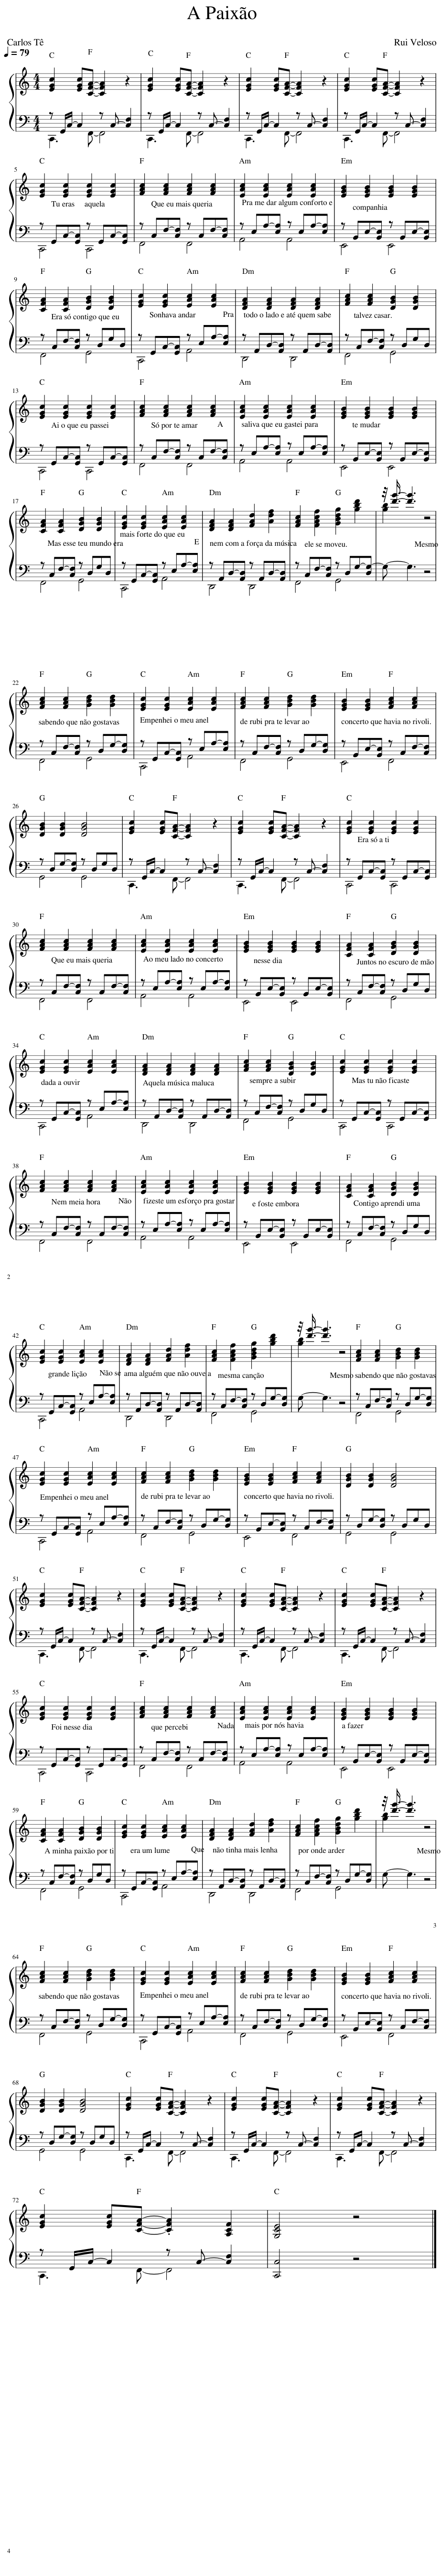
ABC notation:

X:1
%%score { ( 1 4 ) | ( 2 3 ) }
L:1/8
Q:1/4=79
M:4/4
I:linebreak $
K:C
V:1 treble
V:4 treble
V:2 bass
V:3 bass
V:1
 [EGc]2 [EGc][CFA]- [CFA]2 z2 | [EGc]2 [EGc][CFA]- [CFA]2 z2 | [EGc]2 [EGc][CFA]- [CFA]2 z2 | [EGc]2 [EGc][CFA]- [CFA]2 z2 |$ [EGc]2 [EGc]2 [EGc]2 [EGc]2 | %5
 [FAc]2 [FAc]2 [FAc]2 [FAc]2 | [EAc]2 [EAc]2 [EAc]2 [EAc]2 | [EGB]2 [EGB]2 [EGB]2 [EGB]2 |$ [CFA]2 [CFA]2 [DGB]2 [DGB]2 | [EGc]2 [EGc]2 [EAc]2 [EAc]2 | %10
 [DFA]2 [DFA]2 [DFA]2 [DFA]2 | [FAc]2 [FAc]2 [DGB]2 [DGB]2 |$ [EGc]2 [EGc]2 [EGc]2 [EGc]2 | [FAc]2 [FAc]2 [FAc]2 [FAc]2 | [EAc]2 [EAc]2 [EAc]2 [EAc]2 | %15
 [EGB]2 [EGB]2 [EGB]2 [EGB]2 |$ [CFA]2 [CFA]2 [DGB]2 [DGB]2 | [EGc]2 [EGc]2 [EAc]2 [EAc]2 | [DFA]2 [DFA]2 [FAd]2 [Adf]2 | [FAc]2 [FAcf]2 [GBdg]2 [gbd']2 | %20
 z/4 [d'g']3/4- [d'g']3 z4 |$ [FAc]2 [FAc]2 [GBd]2 [GBd]2 | [EGc]2 [EGc]2 [EAc]2 [EAc]2 | [FAc]2 [FAc]2 [GBd]2 [GBd]2 | [EGB]2 [EGB]2 [FAc]2 [FAc]2 |$ %25
 [DGB]2 [DGB]2 [DGB]4 | [EGc]2 [EGc][CFA]- [CFA]2 z2 | [EGc]2 [EGc][CFA]- [CFA]2 z2 | [EGc]2 [EGc]2 [EGc]2 [EGc]2 |$ [FAc]2 [FAc]2 [FAc]2 [FAc]2 | %30
 [EAc]2 [EAc]2 [EAc]2 [EAc]2 | [EGB]2 [EGB]2 [EGB]2 [EGB]2 | [CFA]2 [CFA]2 [DGB]2 [DGB]2 |$ [EGc]2 [EGc]2 [EAc]2 [EAc]2 | [DFA]2 [DFA]2 [DFA]2 [DFA]2 | %35
 [FAc]2 [FAc]2 [DGB]2 [DGB]2 | [EGc]2 [EGc]2 [EGc]2 [EGc]2 |$ [FAc]2 [FAc]2 [FAc]2 [FAc]2 | [EAc]2 [EAc]2 [EAc]2 [EAc]2 | [EGB]2 [EGB]2 [EGB]2 [EGB]2 | %40
 [CFA]2 [CFA]2 [DGB]2 [DGB]2 |$ [EGc]2 [EGc]2 [EAc]2 [EAc]2 | [DFA]2 [DFA]2 [FAd]2 [Adf]2 | [FAc]2 [FAcf]2 [GBdg]2 [gbd']2 | z/4 [d'g']3/4- [d'g']3 z4 | %45
 [FAc]2 [FAc]2 [GBd]2 [GBd]2 |$ [EGc]2 [EGc]2 [EAc]2 [EAc]2 | [FAc]2 [FAc]2 [GBd]2 [GBd]2 | [EGB]2 [EGB]2 [FAc]2 [FAc]2 | [DGB]2 [DGB]2 [DGB]4 |$ %50
 [EGc]2 [EGc][CFA]- [CFA]2 z2 | [EGc]2 [EGc][CFA]- [CFA]2 z2 | [EGc]2 [EGc][CFA]- [CFA]2 z2 | [EGc]2 [EGc][CFA]- [CFA]2 z2 |$ [EGc]2 [EGc]2 [EGc]2 [EGc]2 | %55
 [FAc]2 [FAc]2 [FAc]2 [FAc]2 | [EAc]2 [EAc]2 [EAc]2 [EAc]2 | [EGB]2 [EGB]2 [EGB]2 [EGB]2 |$ [CFA]2 [CFA]2 [DGB]2 [DGB]2 | [EGc]2 [EGc]2 [EAc]2 [EAc]2 | %60
 [DFA]2 [DFA]2 [FAd]2 [Adf]2 | [FAc]2 [FAcf]2 [GBdg]2 [gbd']2 | z/4 [d'g']3/4- [d'g']3 z4 |$ [FAc]2 [FAc]2 [GBd]2 [GBd]2 | [EGc]2 [EGc]2 [EAc]2 [EAc]2 | %65
 [FAc]2 [FAc]2 [GBd]2 [GBd]2 | [EGB]2 [EGB]2 [FAc]2 [FAc]2 |$ [DGB]2 [DGB]2 [DGB]4 | [EGc]2 [EGc][CFA]- [CFA]2 z2 | [EGc]2 [EGc][CFA]- [CFA]2 z2 | %70
 [EGc]2 [EGc][CFA]- [CFA]2 z2 |$ [EGc]2 [EGc][CFA]- .[CFA]2 [A,CF]2 | [G,CE]4 z4 |] %73
V:2
 z G,,/C,/- C,2 z C,- [C,F,]2 | z G,,/C,/- C,2 z C,- [C,F,]2 | z G,,/C,/- C,2 z C,- [C,F,]2 | z G,,/C,/- C,2 z C,- [C,F,]2 |$ z G,,C,-[G,,C,] z G,,C,-[G,,C,] | %5
 z C,F,-[C,F,] z C,F,-[C,F,] | z E,A,-[E,A,] z E,A,-[E,A,] | z B,,E,-[B,,E,] z B,,E,-[B,,E,] |$ z C,F,-[C,F,] z D,G,D, | z G,,C,-[G,,C,] z E,A,-[E,A,] | %10
 z A,,D,-[A,,D,] z A,,D,-[A,,D,] | z C,F,-[C,F,] z D,G,D, |$ z G,,C,-[G,,C,] z G,,C,-[G,,C,] | z C,F,-[C,F,] z C,F,-[C,F,] | z E,A,-[E,A,] z E,A,-[E,A,] | %15
 z B,,E,-[B,,E,] z B,,E,-[B,,E,] |$ z C,F,-[C,F,] z D,G,D, | z G,,C,-[G,,C,] z E,A,-[E,A,] | z A,,D,-[A,,D,] z A,,D,-[A,,D,] | z C,F,-[C,F,] z D,G,-[D,G,-] | %20
 G,- G,3 z4 |$ z C,F,-[C,F,] z D,G,-[D,G,] | z G,,C,-[G,,C,] z E,A,-[E,A,] | z C,F,-[C,F,] z D,G,-[D,G,] | z B,,E,-[B,,E,] z C,F,-[C,F,] |$ %25
 z D,G,-[D,G,] z D,G,D, | z G,,/C,/- C,2 z C,- [C,F,]2 | z G,,/C,/- C,2 z C,- [C,F,]2 | z G,,C,-[G,,C,] z G,,C,-[G,,C,] |$ z C,F,-[C,F,] z C,F,-[C,F,] | %30
 z E,A,-[E,A,] z E,A,-[E,A,] | z B,,E,-[B,,E,] z B,,E,-[B,,E,] | z C,F,-[C,F,] z D,G,D, |$ z G,,C,-[G,,C,] z E,A,-[E,A,] | z A,,D,-[A,,D,] z A,,D,-[A,,D,] | %35
 z C,F,-[C,F,] z D,G,D, | z G,,C,-[G,,C,] z G,,C,-[G,,C,] |$ z C,F,-[C,F,] z C,F,-[C,F,] | z E,A,-[E,A,] z E,A,-[E,A,] | z B,,E,-[B,,E,] z B,,E,-[B,,E,] | %40
 z C,F,-[C,F,] z D,G,D, |$ z G,,C,-[G,,C,] z E,A,-[E,A,] | z A,,D,-[A,,D,] z A,,D,-[A,,D,] | z C,F,-[C,F,] z D,G,-[D,G,] | G,- G,3 z4 | %45
 z C,F,-[C,F,] z D,G,-[D,G,] |$ z G,,C,-[G,,C,] z E,A,-[E,A,] | z C,F,-[C,F,] z D,G,-[D,G,] | z B,,E,-[B,,E,] z C,F,-[C,F,] | z D,G,-[D,G,] z D,G,D, |$ %50
 z G,,/C,/- C,2 z C,- [C,F,]2 | z G,,/C,/- C,2 z C,- [C,F,]2 | z G,,/C,/- C,2 z C,- [C,F,]2 | z G,,/C,/- C,2 z C,- [C,F,]2 |$ z G,,C,-[G,,C,] z G,,C,-[G,,C,] | %55
 z C,F,-[C,F,] z C,F,-[C,F,] | z E,A,-[E,A,] z E,A,-[E,A,] | z B,,E,-[B,,E,] z B,,E,-[B,,E,] |$ z C,F,-[C,F,] z D,G,D, | z G,,C,-[G,,C,] z E,A,-[E,A,] | %60
 z A,,D,-[A,,D,] z A,,D,-[A,,D,] | z C,F,-[C,F,] z D,G,-[D,G,] | G,- G,3 z4 |$ z C,F,-[C,F,] z D,G,-[D,G,] | z G,,C,-[G,,C,] z E,A,-[E,A,] | %65
 z C,F,-[C,F,] z D,G,-[D,G,] | z B,,E,-[B,,E,] z C,F,-[C,F,] |$ z D,G,-[D,G,] z D,G,D, | z G,,/C,/- C,2 z C,- [C,F,]2 | z G,,/C,/- C,2 z C,- [C,F,]2 | %70
 z G,,/C,/- C,2 z C,- [C,F,]2 |$ z G,,/C,/- C,2 z C,- [C,F,]2 | [C,,C,]4 z4 |] %73
V:3
 C,,3 F,,- F,,4 | C,,3 F,,- F,,4 | C,,3 F,,- F,,4 | C,,3 F,,- F,,4 |$ C,,4 C,,4 | %5
 F,,4 F,,4 | A,,4 A,,4 | E,,4 E,,4 |$ F,,4 G,,4 | C,,4 A,,4 | %10
 D,,4 D,,4 | F,,4 G,,4 |$ C,,4 C,,4 | F,,4 F,,4 | A,,4 A,,4 | %15
 E,,4 E,,4 |$ F,,4 G,,4 | C,,4 A,,4 | D,,4 D,,4 | F,,4 G,,4 | %20
 x8 |$ F,,4 G,,4 | C,,4 A,,4 | F,,4 G,,4 | E,,4 F,,4 |$ %25
 G,,4 G,,4 | C,,3 F,,- F,,4 | C,,3 F,,- F,,4 | C,,4 C,,4 |$ F,,4 F,,4 | %30
 A,,4 A,,4 | E,,4 E,,4 | F,,4 G,,4 |$ C,,4 A,,4 | D,,4 D,,4 | %35
 F,,4 G,,4 | C,,4 C,,4 |$ F,,4 F,,4 | A,,4 A,,4 | E,,4 E,,4 | %40
 F,,4 G,,4 |$ C,,4 A,,4 | D,,4 D,,4 | F,,4 G,,4 | x8 | %45
 F,,4 G,,4 |$ C,,4 A,,4 | F,,4 G,,4 | E,,4 F,,4 | G,,4 G,,4 |$ %50
 C,,3 F,,- F,,4 | C,,3 F,,- F,,4 | C,,3 F,,- F,,4 | C,,3 F,,- F,,4 |$ C,,4 C,,4 | %55
 F,,4 F,,4 | A,,4 A,,4 | E,,4 E,,4 |$ F,,4 G,,4 | C,,4 A,,4 | %60
 D,,4 D,,4 | F,,4 G,,4 | x8 |$ F,,4 G,,4 | C,,4 A,,4 | %65
 F,,4 G,,4 | E,,4 F,,4 |$ G,,4 G,,4 | C,,3 F,,- F,,4 | C,,3 F,,- F,,4 | %70
 C,,3 F,,- F,,4 |$ C,,3 F,,- F,,4 | x8 |] %73
V:4
 x8 | x8 | x8 | x8 |$ x8 | %5
 x8 | x8 | x8 |$ x8 | x8 | %10
 x8 | x8 |$ x8 | x8 | x8 | %15
 x8 |$ x8 | x8 | x8 | x8 | %20
 [gb]2 x6 |$ x8 | x8 | x8 | x8 |$ %25
 x8 | x8 | x8 | x8 |$ x8 | %30
 x8 | x8 | x8 |$ x8 | x8 | %35
 x8 | x8 |$ x8 | x8 | x8 | %40
 x8 |$ x8 | x8 | x8 | [gb]2 x6 | %45
 x8 |$ x8 | x8 | x8 | x8 |$ %50
 x8 | x8 | x8 | x8 |$ x8 | %55
 x8 | x8 | x8 |$ x8 | x8 | %60
 x8 | x8 | [gb]2 x6 |$ x8 | x8 | %65
 x8 | x8 |$ x8 | x8 | x8 | %70
 x8 |$ x8 | x8 |] %73
